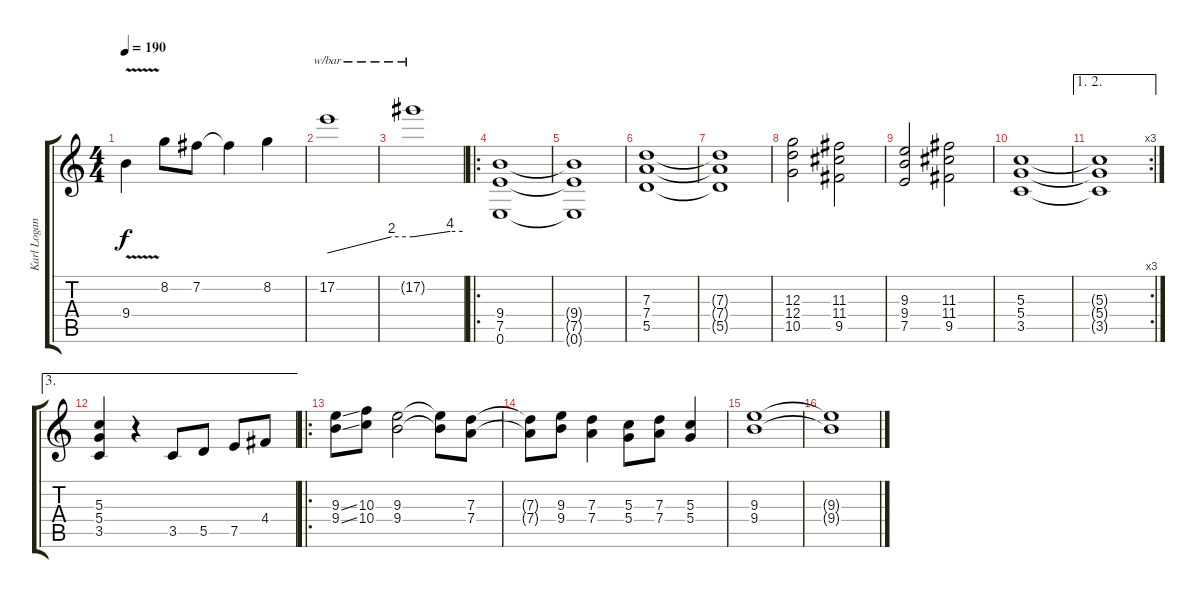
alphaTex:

\track ("Karl Logan Rhytm and riffs" "Karl Logan") {instrument distortionguitar}
\staff {score tabs}
\tuning (E4 B3 G3 D3 A2 E2) {hide}
\ts (4 4)
\tempo 190
\clef g2
\ks c
9.4{v t}.4{dy f} 8.2.8 7.2.8 7.2{t}.4 8.2.4 |
17.2.1{tbe (custom default 0 0 45 8 60 8)} |
17.2{t}.1{tbe (custom default 0 8 45 16 60 16)} |
\ro
(9.4 7.5 0.6).1 |
(9.4{t} 7.5{t} 0.6{t}).1 |
(7.3 7.4 5.5).1 |
(7.3{t} 7.4{t} 5.5{t}).1 |
(12.3 12.4 10.5).2 (11.3 11.4 9.5).2 |
(9.3 9.4 7.5).2 (11.3 11.4 9.5).2 |
(5.3 5.4 3.5).1 |
\ae (1 2)
\rc 3
(5.3{t} 5.4{t} 3.5{t}).1 |
\ae 3
(5.3 5.4 3.5).4 r.4 3.5.8 5.5.8 7.5.8 4.4.8 |
\ro
(9.3{ss} 9.4{ss}).8 (10.3 10.4).8 (9.3 9.4).2 (9.3{t} 9.4{t}).8 (7.3 7.4).8 |
(7.3{t} 7.4{t}).8 (9.3 9.4).8 (7.3 7.4).4 (5.3 5.4).8 (7.3 7.4).8 (5.3 5.4).4 |
(9.3 9.4).1 |
(9.3{t} 9.4{t}).1
